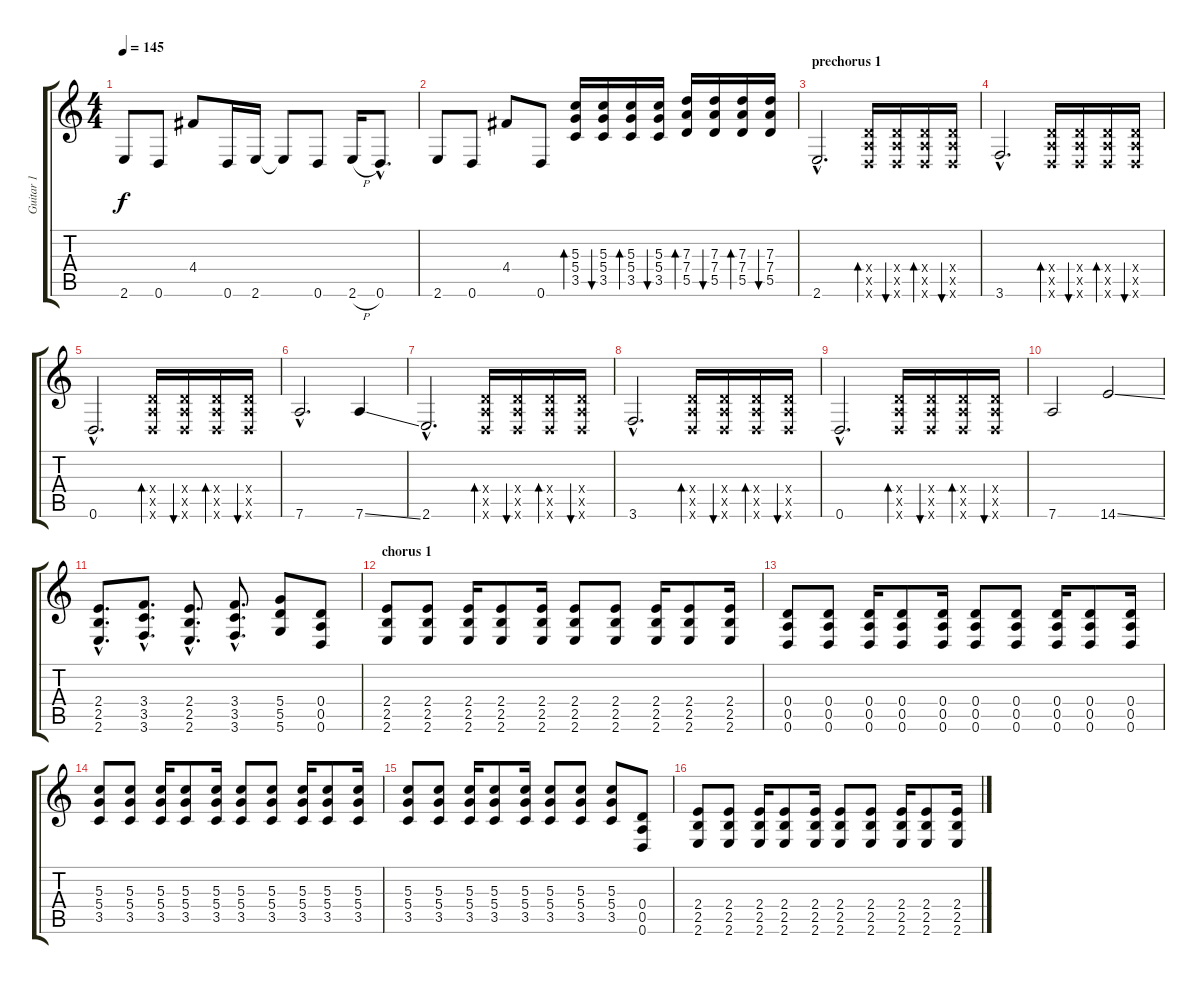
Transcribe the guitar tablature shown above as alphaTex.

\track ("Guitar 1" "Guitar 1") {instrument distortionguitar}
\staff {score tabs}
\tuning (E4 B3 G3 D3 A2 D2) {hide}
\ts (4 4)
\tempo 145
\clef g2
\ks c
2.6.8{dy f} 0.6.8 4.4.8 0.6.16 2.6.16 2.6{t}.8 0.6.8 2.6{h}.16 0.6{hac}.8{d} |
2.6.8 0.6.8 4.4.8 0.6.8 (5.3 5.4 3.5).16{bd 120} (5.3 5.4 3.5).16{bu 120} (5.3 5.4 3.5).16{bd 120} (5.3 5.4 3.5).16{bu 120} (7.3 7.4 5.5).16{bd 120} (7.3 7.4 5.5).16{bu 120} (7.3 7.4 5.5).16{bd 120} (7.3 7.4 5.5).16{bu 120} |
\section ("" "prechorus 1")
2.6{hac}.2{d} (0.4{x} 0.5{x} 0.6{x}).16{bd 120} (0.4{x} 0.5{x} 0.6{x}).16{bu 120} (0.4{x} 0.5{x} 0.6{x}).16{bd 120} (0.4{x} 0.5{x} 0.6{x}).16{bu 120} |
3.6{hac}.2{d} (0.4{x} 0.5{x} 0.6{x}).16{bd 120} (0.4{x} 0.5{x} 0.6{x}).16{bu 120} (0.4{x} 0.5{x} 0.6{x}).16{bd 120} (0.4{x} 0.5{x} 0.6{x}).16{bu 120} |
0.6{hac}.2{d} (0.4{x} 0.5{x} 0.6{x}).16{bd 120} (0.4{x} 0.5{x} 0.6{x}).16{bu 120} (0.4{x} 0.5{x} 0.6{x}).16{bd 120} (0.4{x} 0.5{x} 0.6{x}).16{bu 120} |
7.6{hac}.2{d} 7.6{ss}.4 |
2.6{hac}.2{d} (0.4{x} 0.5{x} 0.6{x}).16{bd 120} (0.4{x} 0.5{x} 0.6{x}).16{bu 120} (0.4{x} 0.5{x} 0.6{x}).16{bd 120} (0.4{x} 0.5{x} 0.6{x}).16{bu 120} |
3.6{hac}.2{d} (0.4{x} 0.5{x} 0.6{x}).16{bd 120} (0.4{x} 0.5{x} 0.6{x}).16{bu 120} (0.4{x} 0.5{x} 0.6{x}).16{bd 120} (0.4{x} 0.5{x} 0.6{x}).16{bu 120} |
0.6{hac}.2{d} (0.4{x} 0.5{x} 0.6{x}).16{bd 120} (0.4{x} 0.5{x} 0.6{x}).16{bu 120} (0.4{x} 0.5{x} 0.6{x}).16{bd 120} (0.4{x} 0.5{x} 0.6{x}).16{bu 120} |
7.6.2 14.6{ss}.2 |
(2.4{hac} 2.5{hac} 2.6{hac}).8{d} (3.4{hac} 3.5{hac} 3.6{hac}).8{d} (2.4{hac} 2.5{hac} 2.6{hac}).8{d} (3.4{hac} 3.5{hac} 3.6{hac}).8{d} (5.4 5.5 5.6).8 (0.4 0.5 0.6).8 |
\section ("" "chorus 1")
(2.4 2.5 2.6).8 (2.4 2.5 2.6).8 (2.4 2.5 2.6).16 (2.4 2.5 2.6).8 (2.4 2.5 2.6).16 (2.4 2.5 2.6).8 (2.4 2.5 2.6).8 (2.4 2.5 2.6).16 (2.4 2.5 2.6).8 (2.4 2.5 2.6).16 |
(0.4 0.5 0.6).8 (0.4 0.5 0.6).8 (0.4 0.5 0.6).16 (0.4 0.5 0.6).8 (0.4 0.5 0.6).16 (0.4 0.5 0.6).8 (0.4 0.5 0.6).8 (0.4 0.5 0.6).16 (0.4 0.5 0.6).8 (0.4 0.5 0.6).16 |
(5.3 5.4 3.5).8 (5.3 5.4 3.5).8 (5.3 5.4 3.5).16 (5.3 5.4 3.5).8 (5.3 5.4 3.5).16 (5.3 5.4 3.5).8 (5.3 5.4 3.5).8 (5.3 5.4 3.5).16 (5.3 5.4 3.5).8 (5.3 5.4 3.5).16 |
(5.3 5.4 3.5).8 (5.3 5.4 3.5).8 (5.3 5.4 3.5).16 (5.3 5.4 3.5).8 (5.3 5.4 3.5).16 (5.3 5.4 3.5).8 (5.3 5.4 3.5).8 (5.3 5.4 3.5).8 (0.4 0.5 0.6).8 |
(2.4 2.5 2.6).8 (2.4 2.5 2.6).8 (2.4 2.5 2.6).16 (2.4 2.5 2.6).8 (2.4 2.5 2.6).16 (2.4 2.5 2.6).8 (2.4 2.5 2.6).8 (2.4 2.5 2.6).16 (2.4 2.5 2.6).8 (2.4 2.5 2.6).16
